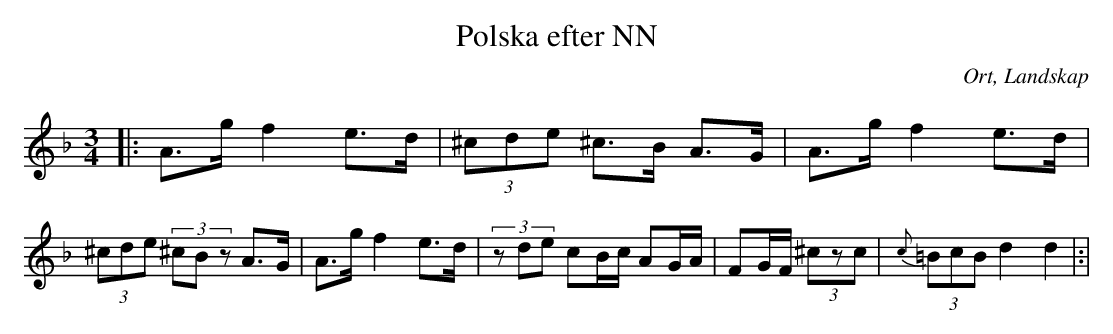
X:1
T:Polska efter NN
O:Ort, Landskap
M:3/4
L:1/8
K:Dm
|: A>g f2 e>d|(3^cde ^c>B A>G|A>g f2 e>d|(3^cde (3^cBz A>G|A>g f2 e>d|(3zde cB/c/ AG/A/|FG/F/ (3^czc|{c}(3=BcB d2 d2|:|
